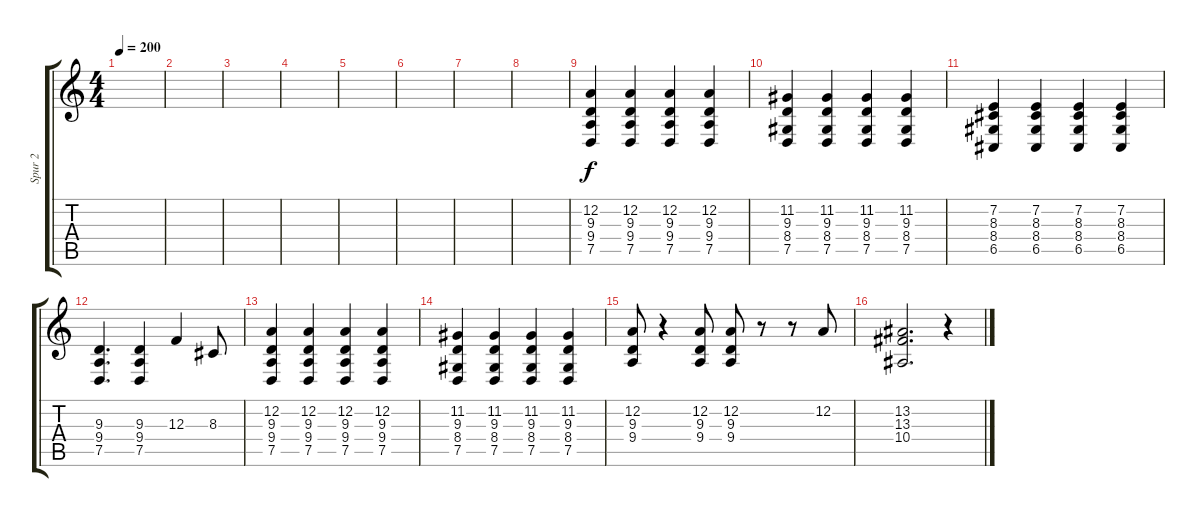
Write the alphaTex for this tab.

\track ("Spur 2" "Spur 2") {instrument stringensemble1}
\staff {score tabs}
\tuning (D4 A3 F3 C3 G2 D2) {hide}
\ts (4 4)
\tempo 200
\clef g2
\ks c
|
|
|
|
|
|
|
|
(12.2 9.3 9.4 7.5).4 (12.2 9.3 9.4 7.5).4 (12.2 9.3 9.4 7.5).4 (12.2 9.3 9.4 7.5).4 |
(11.2 9.3 8.4 7.5).4 (11.2 9.3 8.4 7.5).4 (11.2 9.3 8.4 7.5).4 (11.2 9.3 8.4 7.5).4 |
(7.2 8.3 8.4 6.5).4 (7.2 8.3 8.4 6.5).4 (7.2 8.3 8.4 6.5).4 (7.2 8.3 8.4 6.5).4 |
(9.3 9.4 7.5).4{d} (9.3 9.4 7.5).4 12.3.4 8.3.8 |
(12.2 9.3 9.4 7.5).4 (12.2 9.3 9.4 7.5).4 (12.2 9.3 9.4 7.5).4 (12.2 9.3 9.4 7.5).4 |
(11.2 9.3 8.4 7.5).4 (11.2 9.3 8.4 7.5).4 (11.2 9.3 8.4 7.5).4 (11.2 9.3 8.4 7.5).4 |
(12.2 9.3 9.4).8 r.4 (12.2 9.3 9.4).8 (12.2 9.3 9.4).8 r.8 r.8 12.2.8 |
(13.2 13.3 10.4).2{d} r.4
